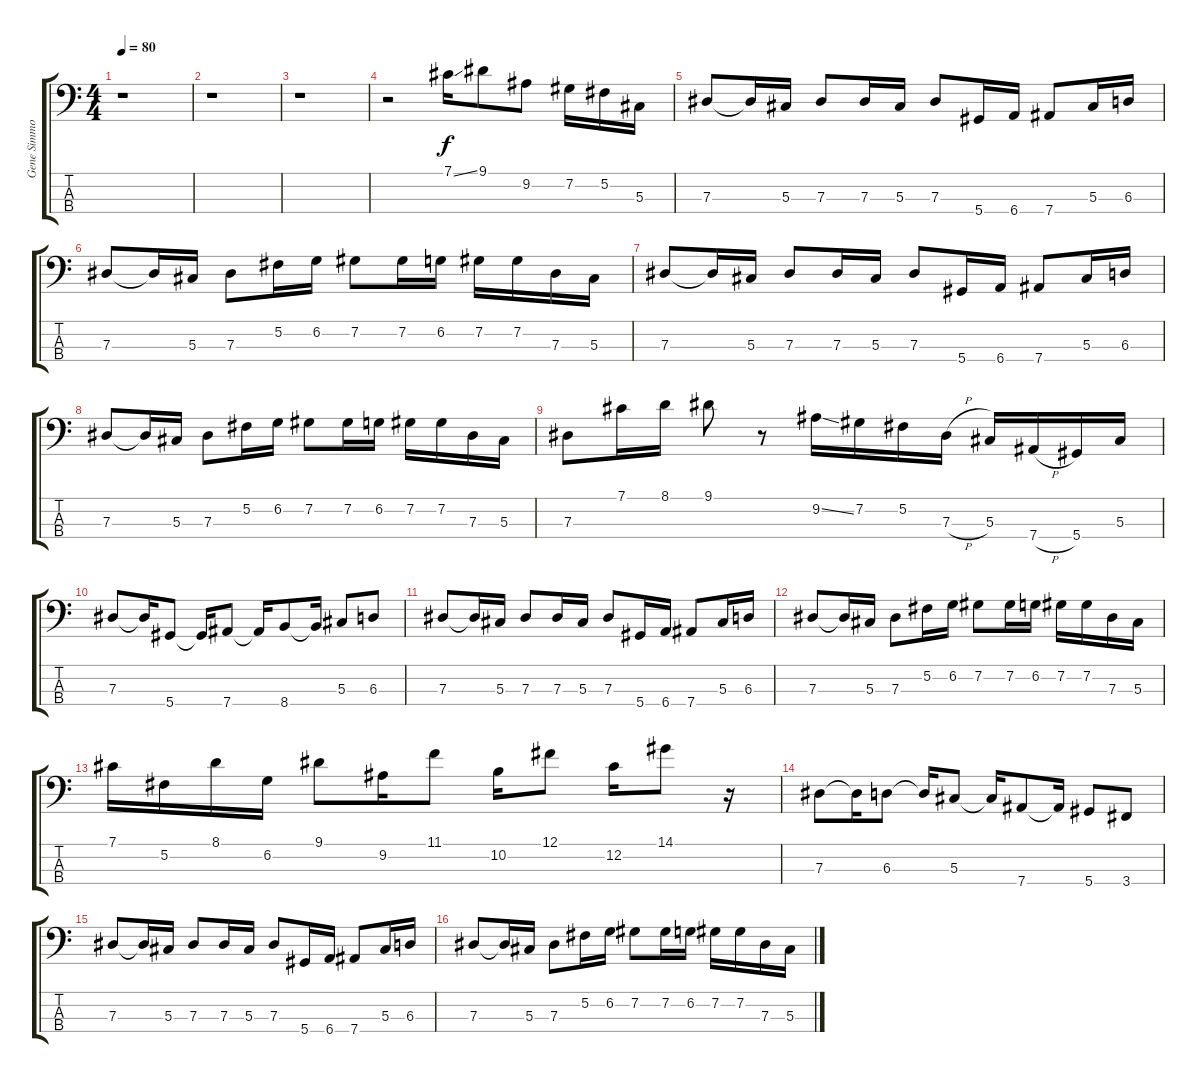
\track ("Gene Simmons" "Gene Simmo") {instrument electricbasspick}
\staff {score tabs}
\tuning (Gb2 Db2 Ab1 Eb1) {hide}
\ts (4 4)
\tempo 80
\clef f4
\ks c
r.1{dy f instrument electricbasspick} |
r.1 |
r.1 |
r.2 7.1{ss}.16 9.1.8 9.2.8 7.2.16 5.2.16 5.3.16 |
7.3.8 7.3{t}.16 5.3.16 7.3.8 7.3.16 5.3.16 7.3.8 5.4.16 6.4.16 7.4.8 5.3.16 6.3.16 |
7.3.8 7.3{t}.16 5.3.16 7.3.8 5.2.16 6.2.16 7.2.8 7.2.16 6.2.16 7.2.16 7.2.16 7.3.16 5.3.16 |
7.3.8 7.3{t}.16 5.3.16 7.3.8 7.3.16 5.3.16 7.3.8 5.4.16 6.4.16 7.4.8 5.3.16 6.3.16 |
7.3.8 7.3{t}.16 5.3.16 7.3.8 5.2.16 6.2.16 7.2.8 7.2.16 6.2.16 7.2.16 7.2.16 7.3.16 5.3.16 |
7.3.8 7.1.16 8.1.16 9.1.8 r.8 9.2{ss}.16 7.2.16 5.2.16 7.3{h}.16 5.3.16 7.4{h}.16 5.4.16 5.3.16 |
7.3.8 7.3{t}.16 5.4.8 5.4{t}.16 7.4.8 7.4{t}.16 8.4.8 8.4{t}.16 5.3.8 6.3.8 |
7.3.8 7.3{t}.16 5.3.16 7.3.8 7.3.16 5.3.16 7.3.8 5.4.16 6.4.16 7.4.8 5.3.16 6.3.16 |
7.3.8 7.3{t}.16 5.3.16 7.3.8 5.2.16 6.2.16 7.2.8 7.2.16 6.2.16 7.2.16 7.2.16 7.3.16 5.3.16 |
7.1.16 5.2.16 8.1.16 6.2.16 9.1.8 9.2.16 11.1.8 10.2.16 12.1.8 12.2.16 14.1.8 r.16 |
7.3.8 7.3{t}.16 6.3.8 6.3{t}.16 5.3.8 5.3{t}.16 7.4.8 7.4{t}.16 5.4.8 3.4.8 |
7.3.8 7.3{t}.16 5.3.16 7.3.8 7.3.16 5.3.16 7.3.8 5.4.16 6.4.16 7.4.8 5.3.16 6.3.16 |
7.3.8 7.3{t}.16 5.3.16 7.3.8 5.2.16 6.2.16 7.2.8 7.2.16 6.2.16 7.2.16 7.2.16 7.3.16 5.3.16
